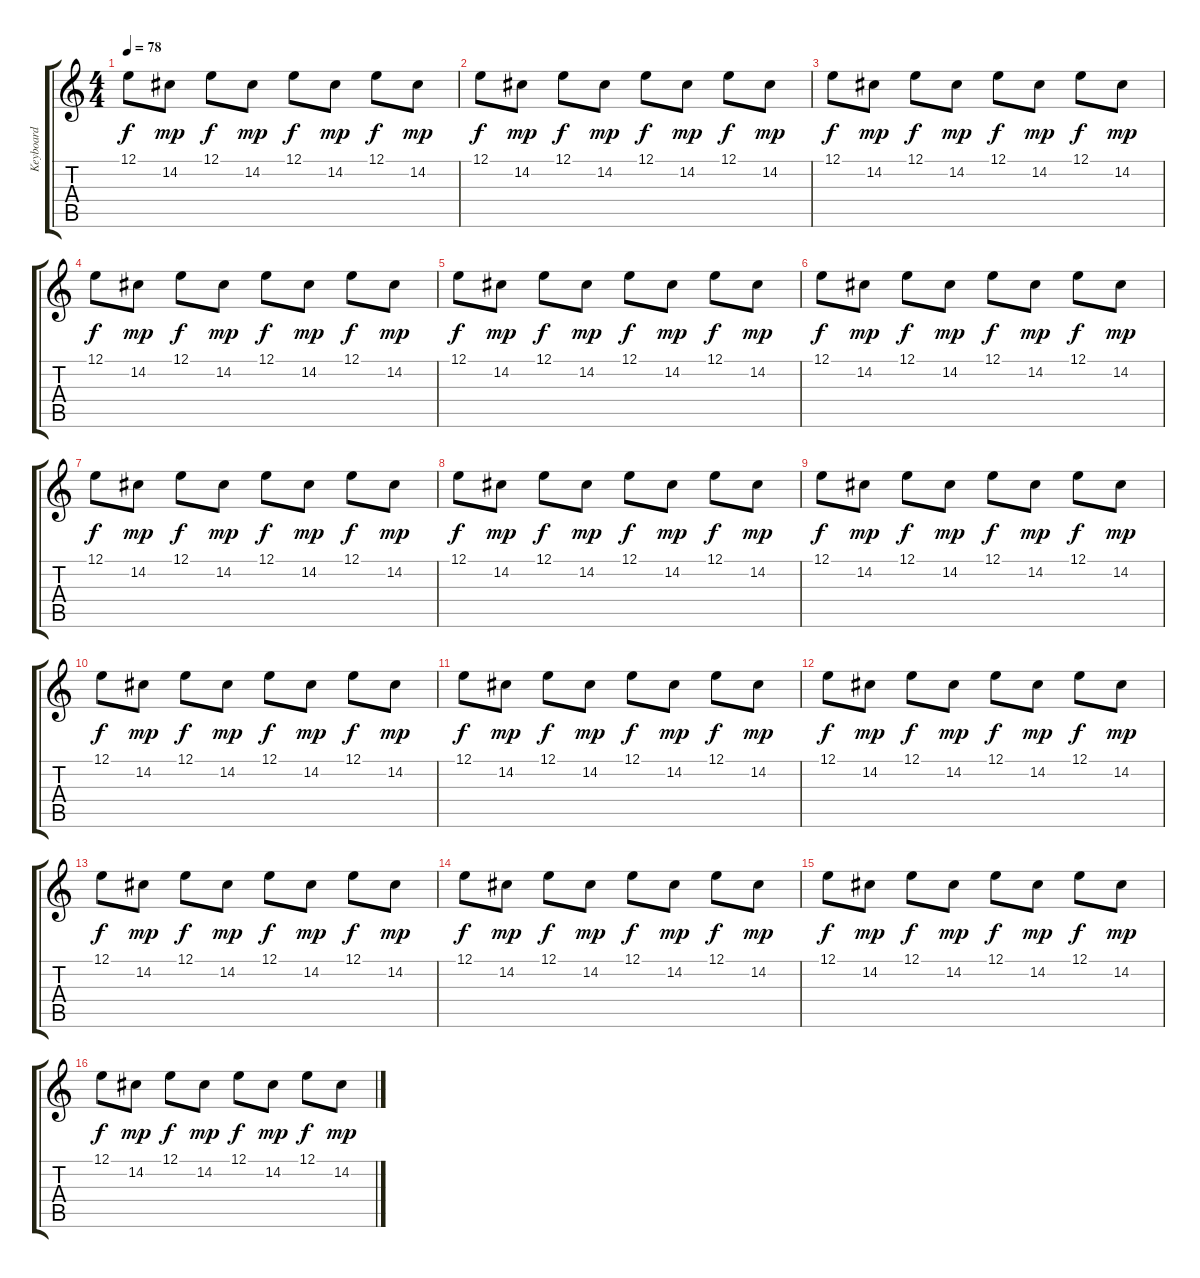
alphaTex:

\track ("Keyboard" "Keyboard") {instrument piccolo}
\staff {score tabs}
\tuning (E4 B3 G3 D3 A2 E2) {hide}
\ts (4 4)
\tempo 78
\clef g2
\ks c
12.1.8{dy f} 14.2.8{dy mp} 12.1.8{dy f} 14.2.8{dy mp} 12.1.8{dy f} 14.2.8{dy mp} 12.1.8{dy f} 14.2.8{dy mp} |
12.1.8{dy f} 14.2.8{dy mp} 12.1.8{dy f} 14.2.8{dy mp} 12.1.8{dy f} 14.2.8{dy mp} 12.1.8{dy f} 14.2.8{dy mp} |
12.1.8{dy f} 14.2.8{dy mp} 12.1.8{dy f} 14.2.8{dy mp} 12.1.8{dy f} 14.2.8{dy mp} 12.1.8{dy f} 14.2.8{dy mp} |
12.1.8{dy f} 14.2.8{dy mp} 12.1.8{dy f} 14.2.8{dy mp} 12.1.8{dy f} 14.2.8{dy mp} 12.1.8{dy f} 14.2.8{dy mp} |
12.1.8{dy f} 14.2.8{dy mp} 12.1.8{dy f} 14.2.8{dy mp} 12.1.8{dy f} 14.2.8{dy mp} 12.1.8{dy f} 14.2.8{dy mp} |
12.1.8{dy f} 14.2.8{dy mp} 12.1.8{dy f} 14.2.8{dy mp} 12.1.8{dy f} 14.2.8{dy mp} 12.1.8{dy f} 14.2.8{dy mp} |
12.1.8{dy f} 14.2.8{dy mp} 12.1.8{dy f} 14.2.8{dy mp} 12.1.8{dy f} 14.2.8{dy mp} 12.1.8{dy f} 14.2.8{dy mp} |
12.1.8{dy f} 14.2.8{dy mp} 12.1.8{dy f} 14.2.8{dy mp} 12.1.8{dy f} 14.2.8{dy mp} 12.1.8{dy f} 14.2.8{dy mp} |
12.1.8{dy f} 14.2.8{dy mp} 12.1.8{dy f} 14.2.8{dy mp} 12.1.8{dy f} 14.2.8{dy mp} 12.1.8{dy f} 14.2.8{dy mp} |
12.1.8{dy f} 14.2.8{dy mp} 12.1.8{dy f} 14.2.8{dy mp} 12.1.8{dy f} 14.2.8{dy mp} 12.1.8{dy f} 14.2.8{dy mp} |
12.1.8{dy f} 14.2.8{dy mp} 12.1.8{dy f} 14.2.8{dy mp} 12.1.8{dy f} 14.2.8{dy mp} 12.1.8{dy f} 14.2.8{dy mp} |
12.1.8{dy f} 14.2.8{dy mp} 12.1.8{dy f} 14.2.8{dy mp} 12.1.8{dy f} 14.2.8{dy mp} 12.1.8{dy f} 14.2.8{dy mp} |
12.1.8{dy f} 14.2.8{dy mp} 12.1.8{dy f} 14.2.8{dy mp} 12.1.8{dy f} 14.2.8{dy mp} 12.1.8{dy f} 14.2.8{dy mp} |
12.1.8{dy f} 14.2.8{dy mp} 12.1.8{dy f} 14.2.8{dy mp} 12.1.8{dy f} 14.2.8{dy mp} 12.1.8{dy f} 14.2.8{dy mp} |
12.1.8{dy f} 14.2.8{dy mp} 12.1.8{dy f} 14.2.8{dy mp} 12.1.8{dy f} 14.2.8{dy mp} 12.1.8{dy f} 14.2.8{dy mp} |
12.1.8{dy f} 14.2.8{dy mp} 12.1.8{dy f} 14.2.8{dy mp} 12.1.8{dy f} 14.2.8{dy mp} 12.1.8{dy f} 14.2.8{dy mp}
